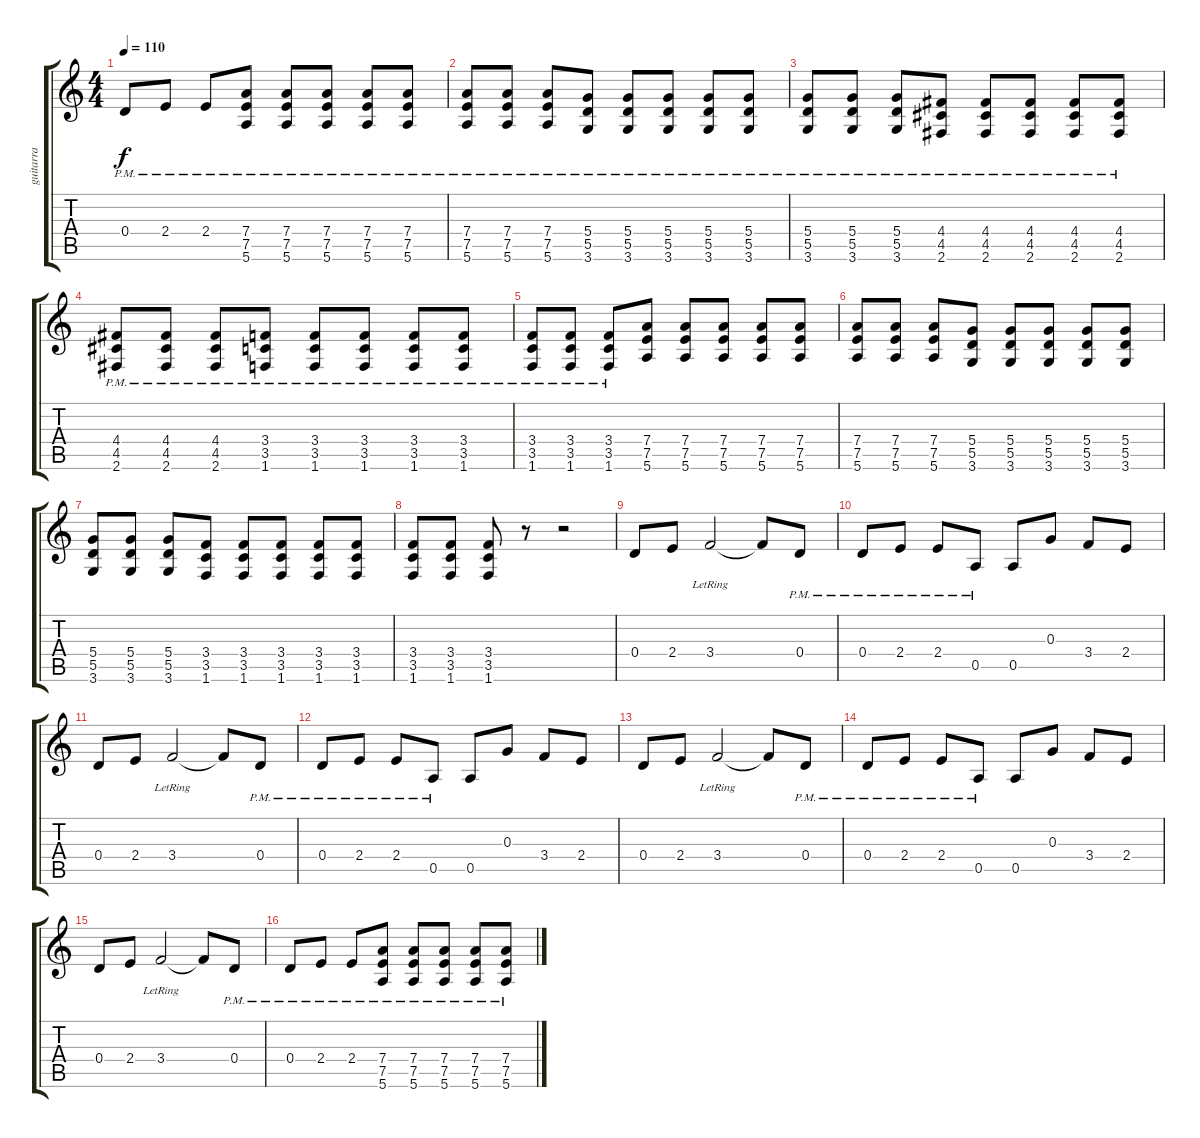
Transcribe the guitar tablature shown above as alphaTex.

\track ("guitarra" "guitarra") {instrument electricguitarclean}
\staff {score tabs}
\tuning (E4 B3 G3 D3 A2 E2) {hide}
\ts (4 4)
\tempo 110
\clef g2
\ks c
0.4{pm}.8{dy f} 2.4{pm}.8 2.4{pm}.8 (7.4{pm} 7.5{pm} 5.6{pm}).8 (7.4{pm} 7.5{pm} 5.6{pm}).8 (7.4{pm} 7.5{pm} 5.6{pm}).8 (7.4{pm} 7.5{pm} 5.6{pm}).8 (7.4{pm} 7.5{pm} 5.6{pm}).8 |
(7.4{pm} 7.5{pm} 5.6{pm}).8 (7.4{pm} 7.5{pm} 5.6{pm}).8 (7.4{pm} 7.5{pm} 5.6{pm}).8 (5.4{pm} 5.5{pm} 3.6{pm}).8 (5.4{pm} 5.5{pm} 3.6{pm}).8 (5.4{pm} 5.5{pm} 3.6{pm}).8 (5.4{pm} 5.5{pm} 3.6{pm}).8 (5.4{pm} 5.5{pm} 3.6{pm}).8 |
(5.4{pm} 5.5{pm} 3.6{pm}).8 (5.4{pm} 5.5{pm} 3.6{pm}).8 (5.4{pm} 5.5{pm} 3.6{pm}).8 (4.4{pm} 4.5{pm} 2.6{pm}).8 (4.4{pm} 4.5{pm} 2.6{pm}).8 (4.4{pm} 4.5{pm} 2.6{pm}).8 (4.4{pm} 4.5{pm} 2.6{pm}).8 (4.4{pm} 4.5{pm} 2.6{pm}).8 |
(4.4{pm} 4.5{pm} 2.6{pm}).8 (4.4{pm} 4.5{pm} 2.6{pm}).8 (4.4{pm} 4.5{pm} 2.6{pm}).8 (3.4{pm} 3.5{pm} 1.6{pm}).8 (3.4{pm} 3.5{pm} 1.6{pm}).8 (3.4{pm} 3.5{pm} 1.6{pm}).8 (3.4{pm} 3.5{pm} 1.6{pm}).8 (3.4{pm} 3.5{pm} 1.6{pm}).8 |
(3.4{pm} 3.5{pm} 1.6{pm}).8 (3.4{pm} 3.5{pm} 1.6{pm}).8 (3.4{pm} 3.5{pm} 1.6{pm}).8 (7.4 7.5 5.6).8 (7.4 7.5 5.6).8 (7.4 7.5 5.6).8 (7.4 7.5 5.6).8 (7.4 7.5 5.6).8 |
(7.4 7.5 5.6).8 (7.4 7.5 5.6).8 (7.4 7.5 5.6).8 (5.4 5.5 3.6).8 (5.4 5.5 3.6).8 (5.4 5.5 3.6).8 (5.4 5.5 3.6).8 (5.4 5.5 3.6).8 |
(5.4 5.5 3.6).8 (5.4 5.5 3.6).8 (5.4 5.5 3.6).8 (3.4 3.5 1.6).8 (3.4 3.5 1.6).8 (3.4 3.5 1.6).8 (3.4 3.5 1.6).8 (3.4 3.5 1.6).8 |
(3.4 3.5 1.6).8 (3.4 3.5 1.6).8 (3.4 3.5 1.6).8 r.8 r.2 |
0.4.8 2.4.8 3.4{lr}.2 3.4{t}.8 0.4{pm}.8 |
0.4{pm}.8 2.4{pm}.8 2.4{pm}.8 0.5{pm}.8 0.5.8 0.3.8 3.4.8 2.4.8 |
0.4.8 2.4.8 3.4{lr}.2 3.4{t}.8 0.4{pm}.8 |
0.4{pm}.8 2.4{pm}.8 2.4{pm}.8 0.5{pm}.8 0.5.8 0.3.8 3.4.8 2.4.8 |
0.4.8 2.4.8 3.4{lr}.2 3.4{t}.8 0.4{pm}.8 |
0.4{pm}.8 2.4{pm}.8 2.4{pm}.8 0.5{pm}.8 0.5.8 0.3.8 3.4.8 2.4.8 |
0.4.8 2.4.8 3.4{lr}.2 3.4{t}.8 0.4{pm}.8 |
0.4{pm}.8 2.4{pm}.8 2.4{pm}.8 (7.4{pm} 7.5{pm} 5.6{pm}).8 (7.4{pm} 7.5{pm} 5.6{pm}).8 (7.4{pm} 7.5{pm} 5.6{pm}).8 (7.4{pm} 7.5{pm} 5.6{pm}).8 (7.4{pm} 7.5{pm} 5.6{pm}).8
